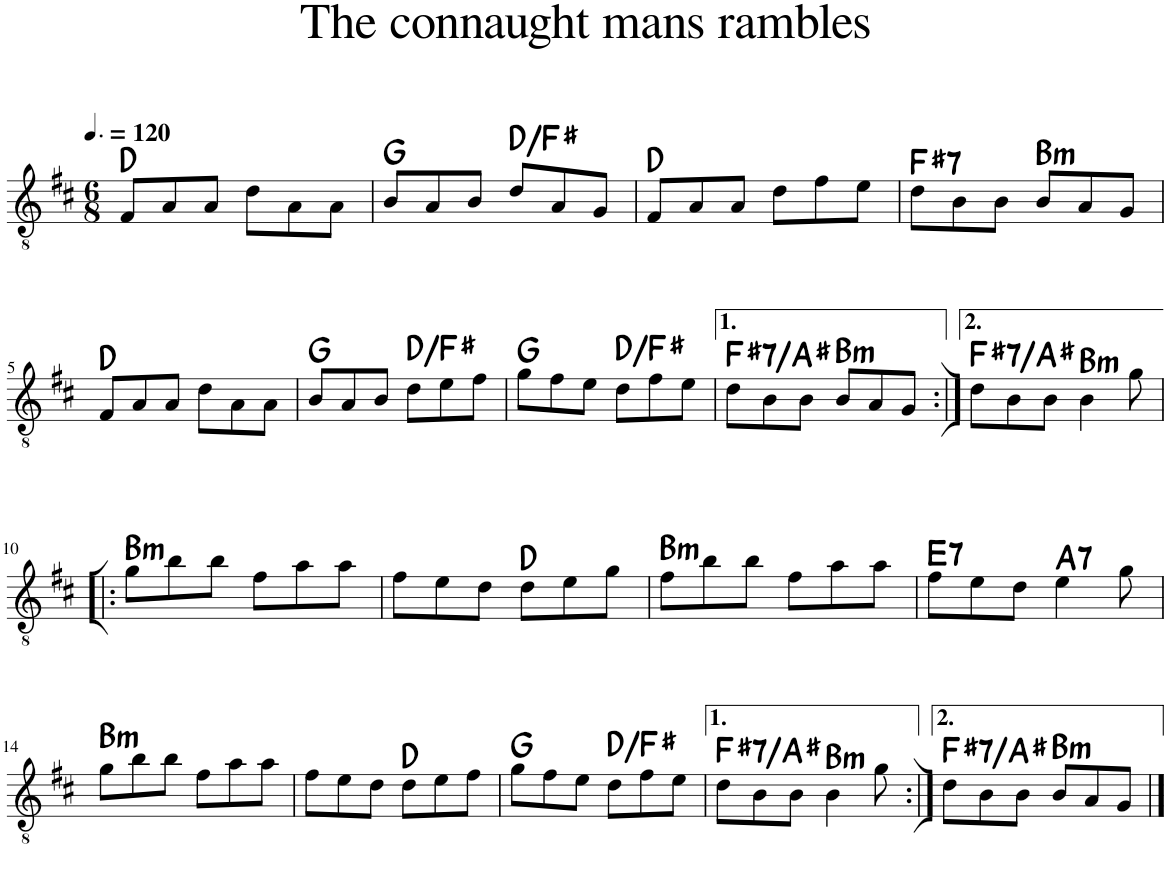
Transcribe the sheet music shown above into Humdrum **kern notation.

**kern	**harte
*part1	*part1
*staff1	*
*I"Classical Guitar	*
*I'Guit.	*
*clefGv2	*
*k[f#c#]	*
*M6/8	*
*MM180	*
=1	=1
8F#/L	D:maj
8A/	.
8A/J	.
8d\L	.
8A\	.
8A\J	.
=2	=2
8B/L	G:maj
8A/	.
8B/J	.
8d/L	D:maj/3
8A/	.
8G/J	.
=3	=3
8F#/L	D:maj
8A/	.
8A/J	.
8d\L	.
8f#\	.
8e\J	.
=4	=4
!	!LO:H:kt=7
8d\L	F#:7
8B\	.
8B\J	.
!	!LO:H:kt=m
8B/L	B:min
8A/	.
8G/J	.
!!LO:LB:g=z
=5	=5
8F#/L	D:maj
8A/	.
8A/J	.
8d\L	.
8A\	.
8A\J	.
=6	=6
8B/L	G:maj
8A/	.
8B/J	.
8d\L	D:maj/3
8e\	.
8f#\J	.
=7	=7
8g\L	G:maj
8f#\	.
8e\J	.
8d\L	D:maj/3
8f#\	.
8e\J	.
=8	=8
!	!LO:H:kt=7
8d\L	F#:7/3
8B\	.
8B\J	.
!	!LO:H:kt=m
8B/L	B:min
8A/	.
8G/J	.
=9:|!	=9:|!
!	!LO:H:kt=7
8d\L	F#:7/3
8B\	.
8B\J	.
!	!LO:H:kt=m
4B\	B:min
8g\	.
!!LO:LB:g=z
=10!|:	=10!|:
!	!LO:H:kt=m
8g\L	B:min
8b\	.
8b\J	.
8f#\L	.
8a\	.
8a\J	.
=11	=11
8f#\L	.
8e\	.
8d\J	.
8d\L	D:maj
8e\	.
8g\J	.
=12	=12
!	!LO:H:kt=m
8f#\L	B:min
8b\	.
8b\J	.
8f#\L	.
8a\	.
8a\J	.
=13	=13
!	!LO:H:kt=7
8f#\L	E:7
8e\	.
8d\J	.
!	!LO:H:kt=7
4e\	A:7
8g\	.
!!LO:LB:g=z
=14	=14
!	!LO:H:kt=m
8g\L	B:min
8b\	.
8b\J	.
8f#\L	.
8a\	.
8a\J	.
=15	=15
8f#\L	.
8e\	.
8d\J	.
8d\L	D:maj
8e\	.
8f#\J	.
=16	=16
8g\L	G:maj
8f#\	.
8e\J	.
8d\L	D:maj/3
8f#\	.
8e\J	.
=17	=17
!	!LO:H:kt=7
8d\L	F#:7/3
8B\	.
8B\J	.
!	!LO:H:kt=m
4B\	B:min
8g\	.
=18:|!	=18:|!
!	!LO:H:kt=7
8d\L	F#:7/3
8B\	.
8B\J	.
!	!LO:H:kt=m
8B/L	B:min
8A/	.
8G/J	.
==	==
*-	*-
